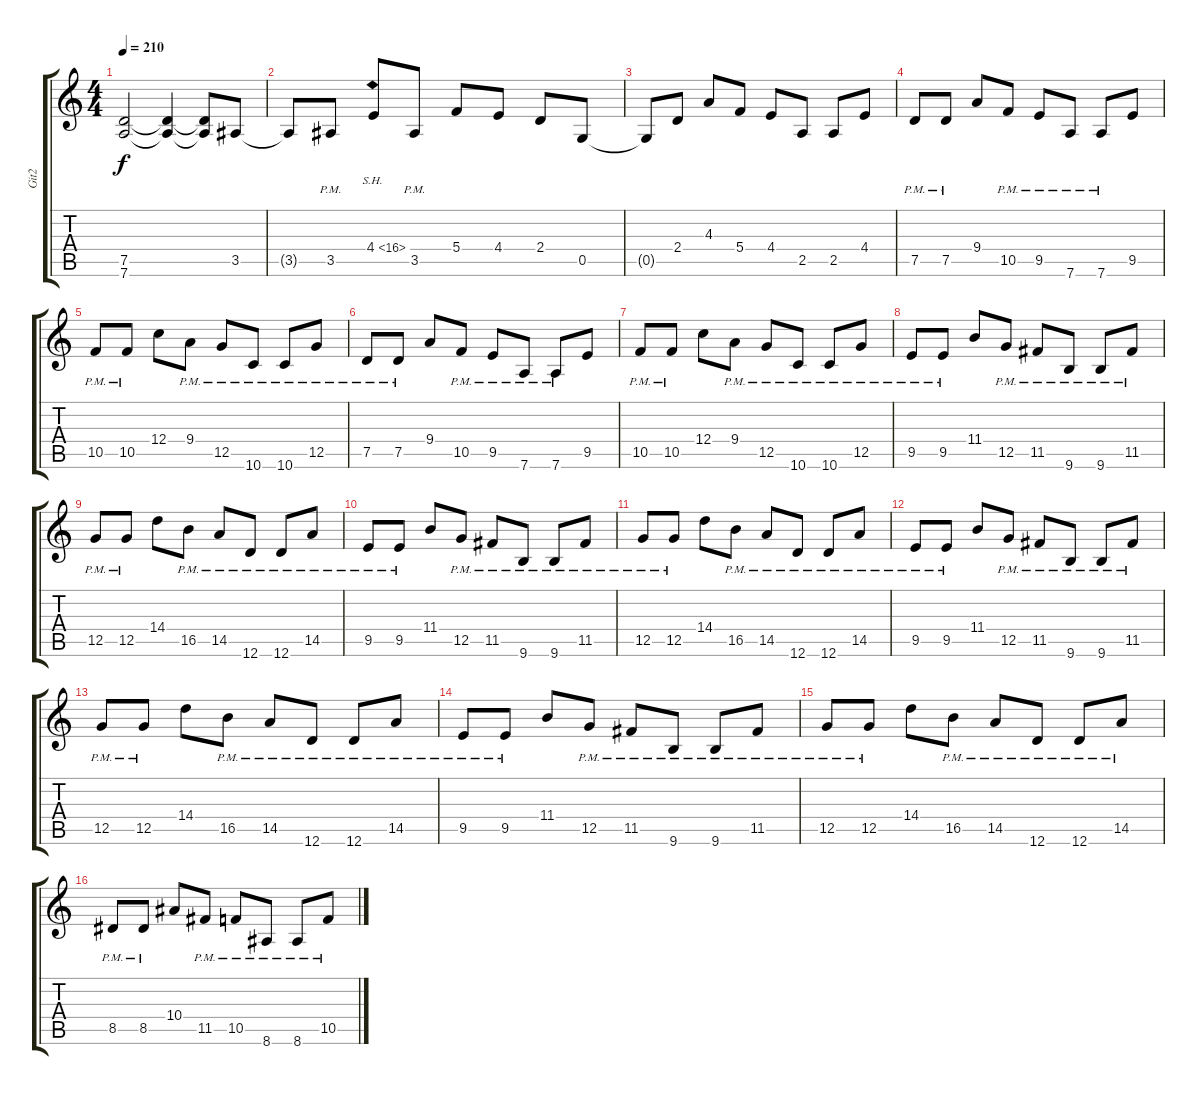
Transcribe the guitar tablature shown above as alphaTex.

\track ("Git2" "Git2") {instrument overdrivenguitar}
\staff {score tabs}
\tuning (D4 A3 F3 C3 G2 D2) {hide}
\ts (4 4)
\tempo 210
\clef g2
\ks c
(7.5{t} 7.6{t}).2{dy f} (7.5{t} 7.6{t}).4 (7.5{t} 7.6{t}).8 3.5.8 |
3.5{t}.8 3.5{pm}.8 4.4{sh 12}.8 3.5{pm}.8 5.4.8 4.4.8 2.4.8 0.5.8 |
0.5{t}.8 2.4.8 4.3.8 5.4.8 4.4.8 2.5.8 2.5.8 4.4.8 |
7.5{pm}.8 7.5{pm}.8 9.4.8 10.5{pm}.8 9.5{pm}.8 7.6{pm}.8 7.6{pm}.8 9.5.8 |
10.5{pm}.8 10.5{pm}.8 12.4.8 9.4{pm}.8 12.5{pm}.8 10.6{pm}.8 10.6{pm}.8 12.5{pm}.8 |
7.5{pm}.8 7.5{pm}.8 9.4.8 10.5{pm}.8 9.5{pm}.8 7.6{pm}.8 7.6{pm}.8 9.5.8 |
10.5{pm}.8 10.5{pm}.8 12.4.8 9.4{pm}.8 12.5{pm}.8 10.6{pm}.8 10.6{pm}.8 12.5{pm}.8 |
9.5{pm}.8 9.5{pm}.8 11.4.8 12.5{pm}.8 11.5{pm}.8 9.6{pm}.8 9.6{pm}.8 11.5{pm}.8 |
12.5{pm}.8 12.5{pm}.8 14.4.8 16.5{pm}.8 14.5{pm}.8 12.6{pm}.8 12.6{pm}.8 14.5{pm}.8 |
9.5{pm}.8 9.5{pm}.8 11.4.8 12.5{pm}.8 11.5{pm}.8 9.6{pm}.8 9.6{pm}.8 11.5{pm}.8 |
12.5{pm}.8 12.5{pm}.8 14.4.8 16.5{pm}.8 14.5{pm}.8 12.6{pm}.8 12.6{pm}.8 14.5{pm}.8 |
9.5{pm}.8 9.5{pm}.8 11.4.8 12.5{pm}.8 11.5{pm}.8 9.6{pm}.8 9.6{pm}.8 11.5{pm}.8 |
12.5{pm}.8 12.5{pm}.8 14.4.8 16.5{pm}.8 14.5{pm}.8 12.6{pm}.8 12.6{pm}.8 14.5{pm}.8 |
9.5{pm}.8 9.5{pm}.8 11.4.8 12.5{pm}.8 11.5{pm}.8 9.6{pm}.8 9.6{pm}.8 11.5{pm}.8 |
12.5{pm}.8 12.5{pm}.8 14.4.8 16.5{pm}.8 14.5{pm}.8 12.6{pm}.8 12.6{pm}.8 14.5{pm}.8 |
8.5{pm}.8 8.5{pm}.8 10.4.8 11.5{pm}.8 10.5{pm}.8 8.6{pm}.8 8.6{pm}.8 10.5{pm}.8
